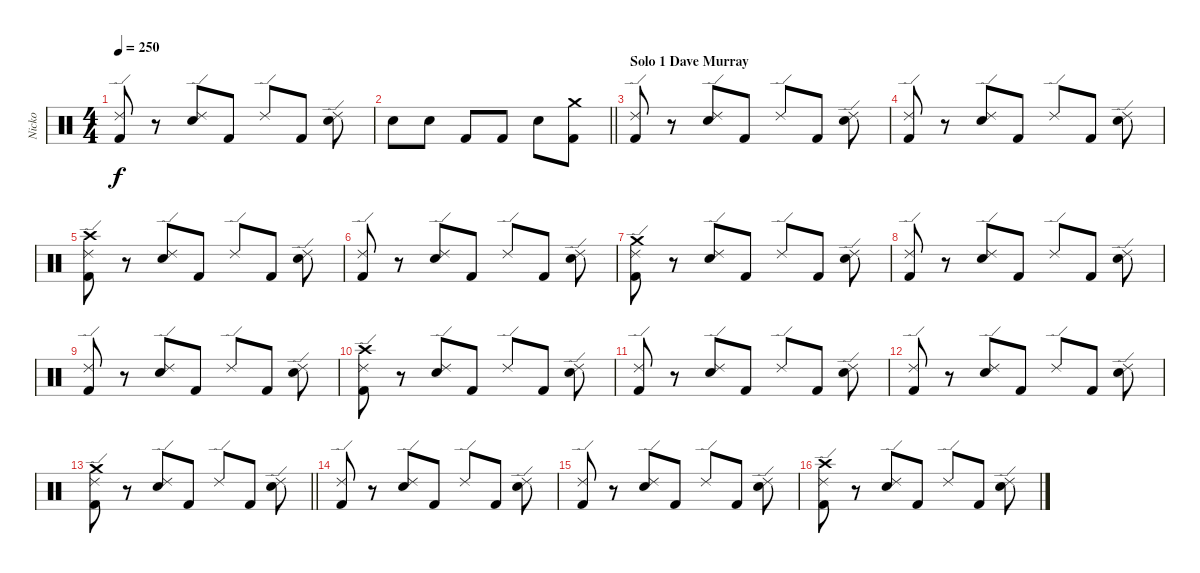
\track ("Nicko" "Nicko") {instrument percussion}
\staff {score}
\articulation defaults
\ts (4 4)
\tempo 250
\clef neutral
\ks c
("Kick (hit) 2" "Ride (edge) 2").8{dy f} r.8 ("Electric Snare (hit)" "Ride (edge) 2").8 "Kick (hit) 2".8 "Ride (edge) 2".8 "Kick (hit) 2".8 ("Electric Snare (hit)" "Ride (edge) 2").8 |
\barLineRight lightlight "Electric Snare (hit)".8 "Electric Snare (hit)".8 "Kick (hit) 2".8 "Kick (hit) 2".8 "Electric Snare (hit)".8
("Kick (hit) 2" "Crash medium (hit)").8 |
\section ("" "Solo 1 Dave Murray")
("Kick (hit) 2" "Ride (edge) 2").8 r.8 ("Electric Snare (hit)" "Ride (edge) 2").8 "Kick (hit) 2".8 "Ride (edge) 2".8 "Kick (hit) 2".8 ("Electric Snare (hit)" "Ride (edge) 2").8 |
("Kick (hit) 2" "Ride (edge) 2").8 r.8 ("Electric Snare (hit)" "Ride (edge) 2").8 "Kick (hit) 2".8 "Ride (edge) 2".8 "Kick (hit) 2".8 ("Electric Snare (hit)" "Ride (edge) 2").8 |
("Kick (hit) 2" "Ride (edge) 2" "Crash high (hit)").8 r.8 ("Electric Snare (hit)" "Ride (edge) 2").8 "Kick (hit) 2".8 "Ride (edge) 2".8 "Kick (hit) 2".8 ("Electric Snare (hit)" "Ride (edge) 2").8 |
("Kick (hit) 2" "Ride (edge) 2").8 r.8 ("Electric Snare (hit)" "Ride (edge) 2").8 "Kick (hit) 2".8 "Ride (edge) 2".8 "Kick (hit) 2".8 ("Electric Snare (hit)" "Ride (edge) 2").8 |
("Kick (hit) 2" "Ride (edge) 2" "Crash medium (hit)").8 r.8 ("Electric Snare (hit)" "Ride (edge) 2").8 "Kick (hit) 2".8 "Ride (edge) 2".8 "Kick (hit) 2".8 ("Electric Snare (hit)" "Ride (edge) 2").8 |
("Kick (hit) 2" "Ride (edge) 2").8 r.8 ("Electric Snare (hit)" "Ride (edge) 2").8 "Kick (hit) 2".8 "Ride (edge) 2".8 "Kick (hit) 2".8 ("Electric Snare (hit)" "Ride (edge) 2").8 |
("Kick (hit) 2" "Ride (edge) 2").8 r.8 ("Electric Snare (hit)" "Ride (edge) 2").8 "Kick (hit) 2".8 "Ride (edge) 2".8 "Kick (hit) 2".8 ("Electric Snare (hit)" "Ride (edge) 2").8 |
("Kick (hit) 2" "Ride (edge) 2" "Crash high (hit)").8 r.8 ("Electric Snare (hit)" "Ride (edge) 2").8 "Kick (hit) 2".8 "Ride (edge) 2".8 "Kick (hit) 2".8 ("Electric Snare (hit)" "Ride (edge) 2").8 |
("Kick (hit) 2" "Ride (edge) 2").8 r.8 ("Electric Snare (hit)" "Ride (edge) 2").8 "Kick (hit) 2".8 "Ride (edge) 2".8 "Kick (hit) 2".8 ("Electric Snare (hit)" "Ride (edge) 2").8 |
("Kick (hit) 2" "Ride (edge) 2").8 r.8 ("Electric Snare (hit)" "Ride (edge) 2").8 "Kick (hit) 2".8 "Ride (edge) 2".8 "Kick (hit) 2".8 ("Electric Snare (hit)" "Ride (edge) 2").8 |
\barLineRight lightlight
("Kick (hit) 2" "Ride (edge) 2" "Crash medium (hit)").8 r.8 ("Electric Snare (hit)" "Ride (edge) 2").8 "Kick (hit) 2".8 "Ride (edge) 2".8 "Kick (hit) 2".8 ("Electric Snare (hit)" "Ride (edge) 2").8 |
("Kick (hit) 2" "Ride (edge) 2").8 r.8 ("Electric Snare (hit)" "Ride (edge) 2").8 "Kick (hit) 2".8 "Ride (edge) 2".8 "Kick (hit) 2".8 ("Electric Snare (hit)" "Ride (edge) 2").8 |
("Kick (hit) 2" "Ride (edge) 2").8 r.8 ("Electric Snare (hit)" "Ride (edge) 2").8 "Kick (hit) 2".8 "Ride (edge) 2".8 "Kick (hit) 2".8 ("Electric Snare (hit)" "Ride (edge) 2").8 |
("Kick (hit) 2" "Ride (edge) 2" "Crash high (hit)").8 r.8 ("Electric Snare (hit)" "Ride (edge) 2").8 "Kick (hit) 2".8 "Ride (edge) 2".8 "Kick (hit) 2".8 ("Electric Snare (hit)" "Ride (edge) 2").8
